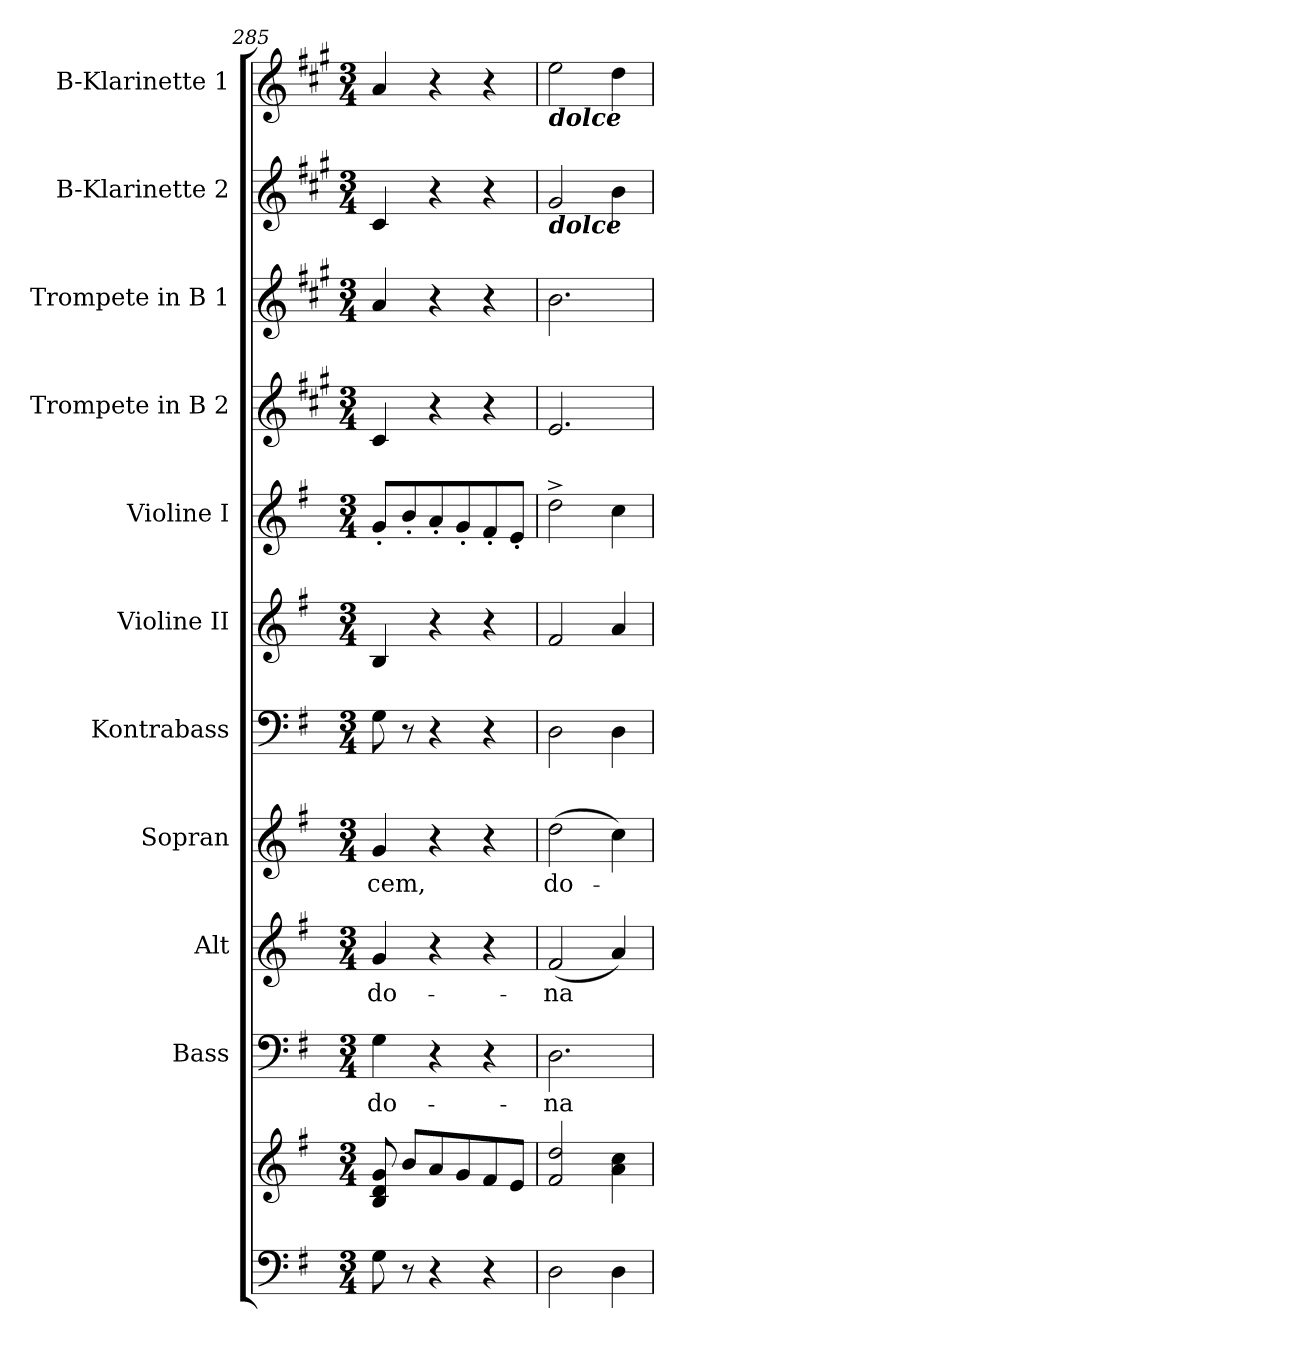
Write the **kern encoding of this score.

**kern	**kern	**kern	**text	**kern	**text	**kern	**text	**kern	**kern	**kern	**kern	**kern	**kern	**kern
*part11	*part11	*part10	*part10	*part9	*part9	*part8	*part8	*part7	*part6	*part5	*part4	*part3	*part2	*part1
*staff12	*staff11	*staff10	*staff10	*staff9	*staff9	*staff8	*staff8	*staff7	*staff6	*staff5	*staff4	*staff3	*staff2	*staff1
*	*	*I"Bass	*	*I"Alt	*	*I"Sopran	*	*I"Kontrabass	*I"Violine II	*I"Violine I	*I"Trompete in B 2	*I"Trompete in B 1	*I"B-Klarinette 2	*I"B-Klarinette 1
*	*	*I'B.	*	*I'A.	*	*I'S.	*	*I'Kb.	*I'Vl. II	*I'Vl. I	*I'Tr. 2	*I'Tr. 1	*I'B Kl. 2	*I'B Kl. 1
*clefF4	*clefG2	*clefF4	*	*clefG2	*	*clefG2	*	*clefF4	*clefG2	*clefG2	*clefG2	*clefG2	*clefG2	*clefG2
*	*	*	*	*	*	*	*	*ITrd7c12	*	*	*ITrd1c2	*ITrd1c2	*ITrd1c2	*ITrd1c2
*k[f#]	*k[f#]	*k[f#]	*	*k[f#]	*	*k[f#]	*	*k[f#]	*k[f#]	*k[f#]	*k[f#]	*k[f#]	*k[f#]	*k[f#]
*G:	*G:	*G:	*	*G:	*	*G:	*	*G:	*G:	*G:	*G:	*G:	*G:	*G:
*M3/4	*M3/4	*M3/4	*	*M3/4	*	*M3/4	*	*M3/4	*M3/4	*M3/4	*M3/4	*M3/4	*M3/4	*M3/4
=285	=285	=285	=285	=285	=285	=285	=285	=285	=285	=285	=285	=285	=285	=285
!	!	!	!LO:LY:b	!	!LO:LY:b	!	!LO:LY:b	!	!	!	!	!	!	!
8G\	8B/ 8d/ 8g/	4G\	do-	4g/	do-	4g/	-cem,	8GG\	4B/	8g'</L	4B/	4g/	4B/	4g/
8r	8b/L	.	.	.	.	.	.	8r	.	8b'</	.	.	.	.
4r	8a/	4r	.	4r	.	4r	.	4r	4r	8a'</	4r	4r	4r	4r
.	8g/	.	.	.	.	.	.	.	.	8g'</	.	.	.	.
4r	8f#/	4r	.	4r	.	4r	.	4r	4r	8f#'</	4r	4r	4r	4r
.	8e/J	.	.	.	.	.	.	.	.	8e'</J	.	.	.	.
=286	=286	=286	=286	=286	=286	=286	=286	=286	=286	=286	=286	=286	=286	=286
!	!	!	!	!	!	!	!	!	!	!	!	!	!	!LO:TX:b:Bi:t=dolce
!	!	!	!	!	!	!	!	!	!	!	!	!	!LO:TX:b:Bi:t=dolce	!
!	!	!	!LO:LY:b	!	!LO:LY:b	!	!LO:LY:b	!	!	!	!	!	!	!
2D\	2f#/ 2dd/	2.D\	-na	(<2f#/	-na	(>2dd\	do-	2DD\	2f#/	2dd^>\	2.d/	2.a\	2f#/	2dd\
4D\	4a\ 4cc\	.	.	4a/)	.	4cc\)	.	4DD\	4a/	4cc\	.	.	4a\	4cc\
=	=	=	=	=	=	=	=	=	=	=	=	=	=	=
*-	*-	*-	*-	*-	*-	*-	*-	*-	*-	*-	*-	*-	*-	*-
